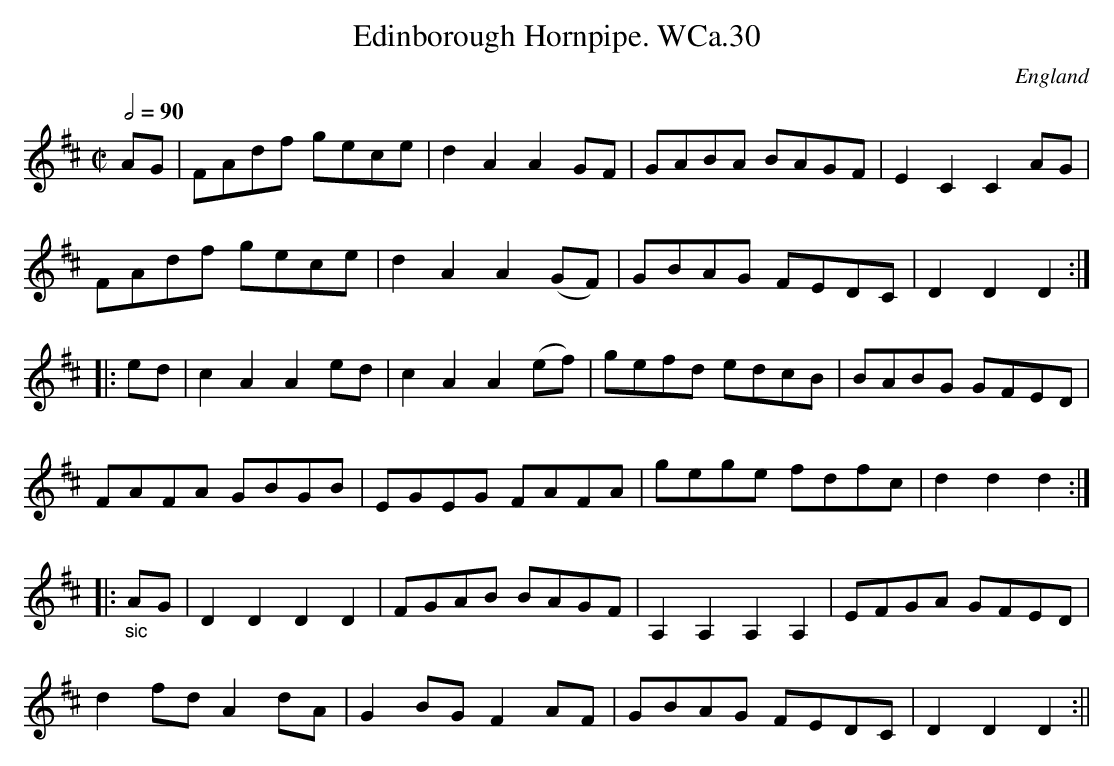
X:1
T:Edinborough Hornpipe. WCa.30
M:C|
L:1/8
Q:1/2=90
O:England
K:D major
AG|FAdf gece|d2A2A2GF|GABA BAGF|E2C2C2AG|!
FAdf gece|d2A2A2(GF)|GBAG FEDC|D2D2D2:|!
|:ed|c2A2A2ed|c2A2A2(ef)|gefd edcB|BABG GFED|!
FAFA GBGB|EGEG FAFA|gege fdfc|d2d2d2:|!
|:"_sic"AG|D2D2D2D2|FGAB BAGF|A,2A,2A,2A,2|EFGA GFED|!
d2fdA2dA|G2BGF2AF|GBAG FEDC|D2D2D2:||
